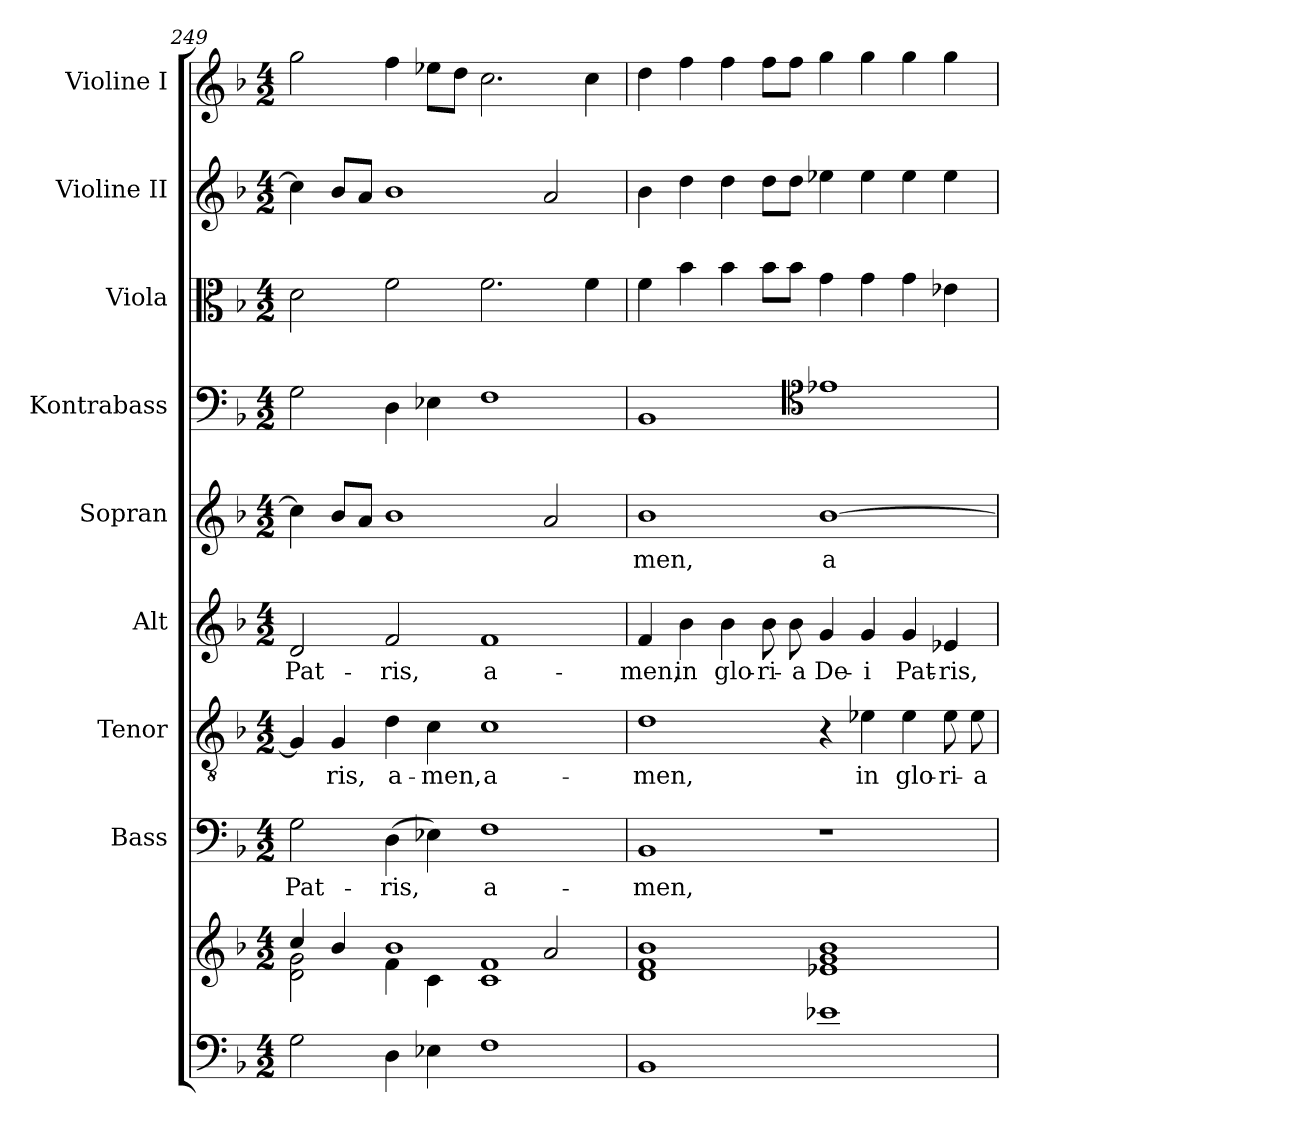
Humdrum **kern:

**kern	**kern	**kern	**text	**kern	**text	**kern	**text	**kern	**text	**kern	**kern	**kern	**kern
*part9	*part9	*part8	*part8	*part7	*part7	*part6	*part6	*part5	*part5	*part4	*part3	*part2	*part1
*staff10	*staff9	*staff8	*staff8	*staff7	*staff7	*staff6	*staff6	*staff5	*staff5	*staff4	*staff3	*staff2	*staff1
*	*	*I"Bass	*	*I"Tenor	*	*I"Alt	*	*I"Sopran	*	*I"Kontrabass	*I"Viola	*I"Violine II	*I"Violine I
*	*	*I'B.	*	*I'T.	*	*I'A.	*	*I'S.	*	*I'Kb.	*I'Vla.	*I'Vl. II	*I'Vl. I
*clefF4	*clefG2	*clefF4	*	*clefGv2	*	*clefG2	*	*clefG2	*	*clefF4	*clefC3	*clefG2	*clefG2
*	*	*	*	*	*	*	*	*	*	*ITrd7c12	*	*	*
*k[b-]	*k[b-]	*k[b-]	*	*k[b-]	*	*k[b-]	*	*k[b-]	*	*k[b-]	*k[b-]	*k[b-]	*k[b-]
*F:	*F:	*F:	*	*F:	*	*F:	*	*F:	*	*F:	*F:	*F:	*F:
*M4/2	*M4/2	*M4/2	*	*M4/2	*	*M4/2	*	*M4/2	*	*M4/2	*M4/2	*M4/2	*M4/2
=249	=249	=249	=249	=249	=249	=249	=249	=249	=249	=249	=249	=249	=249
*	*^	*	*	*	*	*	*	*	*	*	*	*	*
!	!	!	!	!LO:LY:b	!	!	!	!LO:LY:b	!	!	!	!	!	!
2G\	4cc/	2d\ 2g\	2G\	Pat-	4G/]	.	2d/	Pat-	4cc\]	.	2GG\	2d\	4cc\]	2gg\
!	!	!	!	!	!	!LO:LY:b	!	!	!	!	!	!	!	!
.	4b-/	.	.	.	4G/	-ris,	.	.	8b-/L	.	.	.	8b-/L	.
.	.	.	.	.	.	.	.	.	8a/J	.	.	.	8a/J	.
!	!	!	!	!LO:LY:b	!	!LO:LY:b	!	!LO:LY:b	!	!	!	!	!	!
4D\	1b-	4f\	(>4D\	-ris,	4d\	a-	2f/	-ris,	1b-	.	4DD\	2f\	1b-	4ff\
!	!	!	!	!	!	!LO:LY:b	!	!	!	!	!	!	!	!
4E-X\	.	4c\	4E-X\)	.	4c\	-men,	.	.	.	.	4EE-X\	.	.	8ee-X\L
.	.	.	.	.	.	.	.	.	.	.	.	.	.	8dd\J
!	!	!	!	!LO:LY:b	!	!LO:LY:b	!	!LO:LY:b	!	!	!	!	!	!
1F	.	1c 1f	1F	a-	1c	a-	1f	a-	.	.	1FF	2.f\	.	2.cc\
.	2a/	.	.	.	.	.	.	.	2a/	.	.	.	2a/	.
.	.	.	.	.	.	.	.	.	.	.	.	4f\	.	4cc\
*	*v	*v	*	*	*	*	*	*	*	*	*	*	*	*
=250	=250	=250	=250	=250	=250	=250	=250	=250	=250	=250	=250	=250	=250
!	!	!	!LO:LY:b	!	!LO:LY:b	!	!LO:LY:b	!	!LO:LY:b	!	!	!	!
1BB-	1d 1f 1b-	1BB-	-men,	1d	-men,	4f/	-men,	1b-	-men,	1BBB-	4f\	4b-\	4dd\
!	!	!	!	!	!	!	!LO:LY:b	!	!	!	!	!	!
.	.	.	.	.	.	4b-\	in	.	.	.	4b-\	4dd\	4ff\
!	!	!	!	!	!	!	!LO:LY:b	!	!	!	!	!	!
.	.	.	.	.	.	4b-\	glo-	.	.	.	4b-\	4dd\	4ff\
!	!	!	!	!	!	!	!LO:LY:b	!	!	!	!	!	!
.	.	.	.	.	.	8b-\	-ri-	.	.	.	8b-\L	8dd\L	8ff\L
!	!	!	!	!	!	!	!LO:LY:b	!	!	!	!	!	!
.	.	.	.	.	.	8b-\	-a	.	.	.	8b-\J	8dd\J	8ff\J
*	*	*	*	*	*	*	*	*	*	*clefC4	*	*	*
!	!	!	!	!	!	!	!LO:LY:b	!	!LO:LY:b	!	!	!	!
1e-X	1e-X 1g 1b-	1r	.	4r	.	4g/	De-	[1b-	a-	1E-X	4g\	4ee-X\	4gg\
!	!	!	!	!	!LO:LY:b	!	!LO:LY:b	!	!	!	!	!	!
.	.	.	.	4e-X\	in	4g/	-i	.	.	.	4g\	4ee-\	4gg\
!	!	!	!	!	!LO:LY:b	!	!LO:LY:b	!	!	!	!	!	!
.	.	.	.	4e-\	glo-	4g/	Pat-	.	.	.	4g\	4ee-\	4gg\
!	!	!	!	!	!LO:LY:b	!	!LO:LY:b	!	!	!	!	!	!
.	.	.	.	8e-\	-ri-	4e-X/	-ris,	.	.	.	4e-X\	4ee-\	4gg\
!	!	!	!	!	!LO:LY:b	!	!	!	!	!	!	!	!
.	.	.	.	8e-\	-a	.	.	.	.	.	.	.	.
=	=	=	=	=	=	=	=	=	=	=	=	=	=
*-	*-	*-	*-	*-	*-	*-	*-	*-	*-	*-	*-	*-	*-
